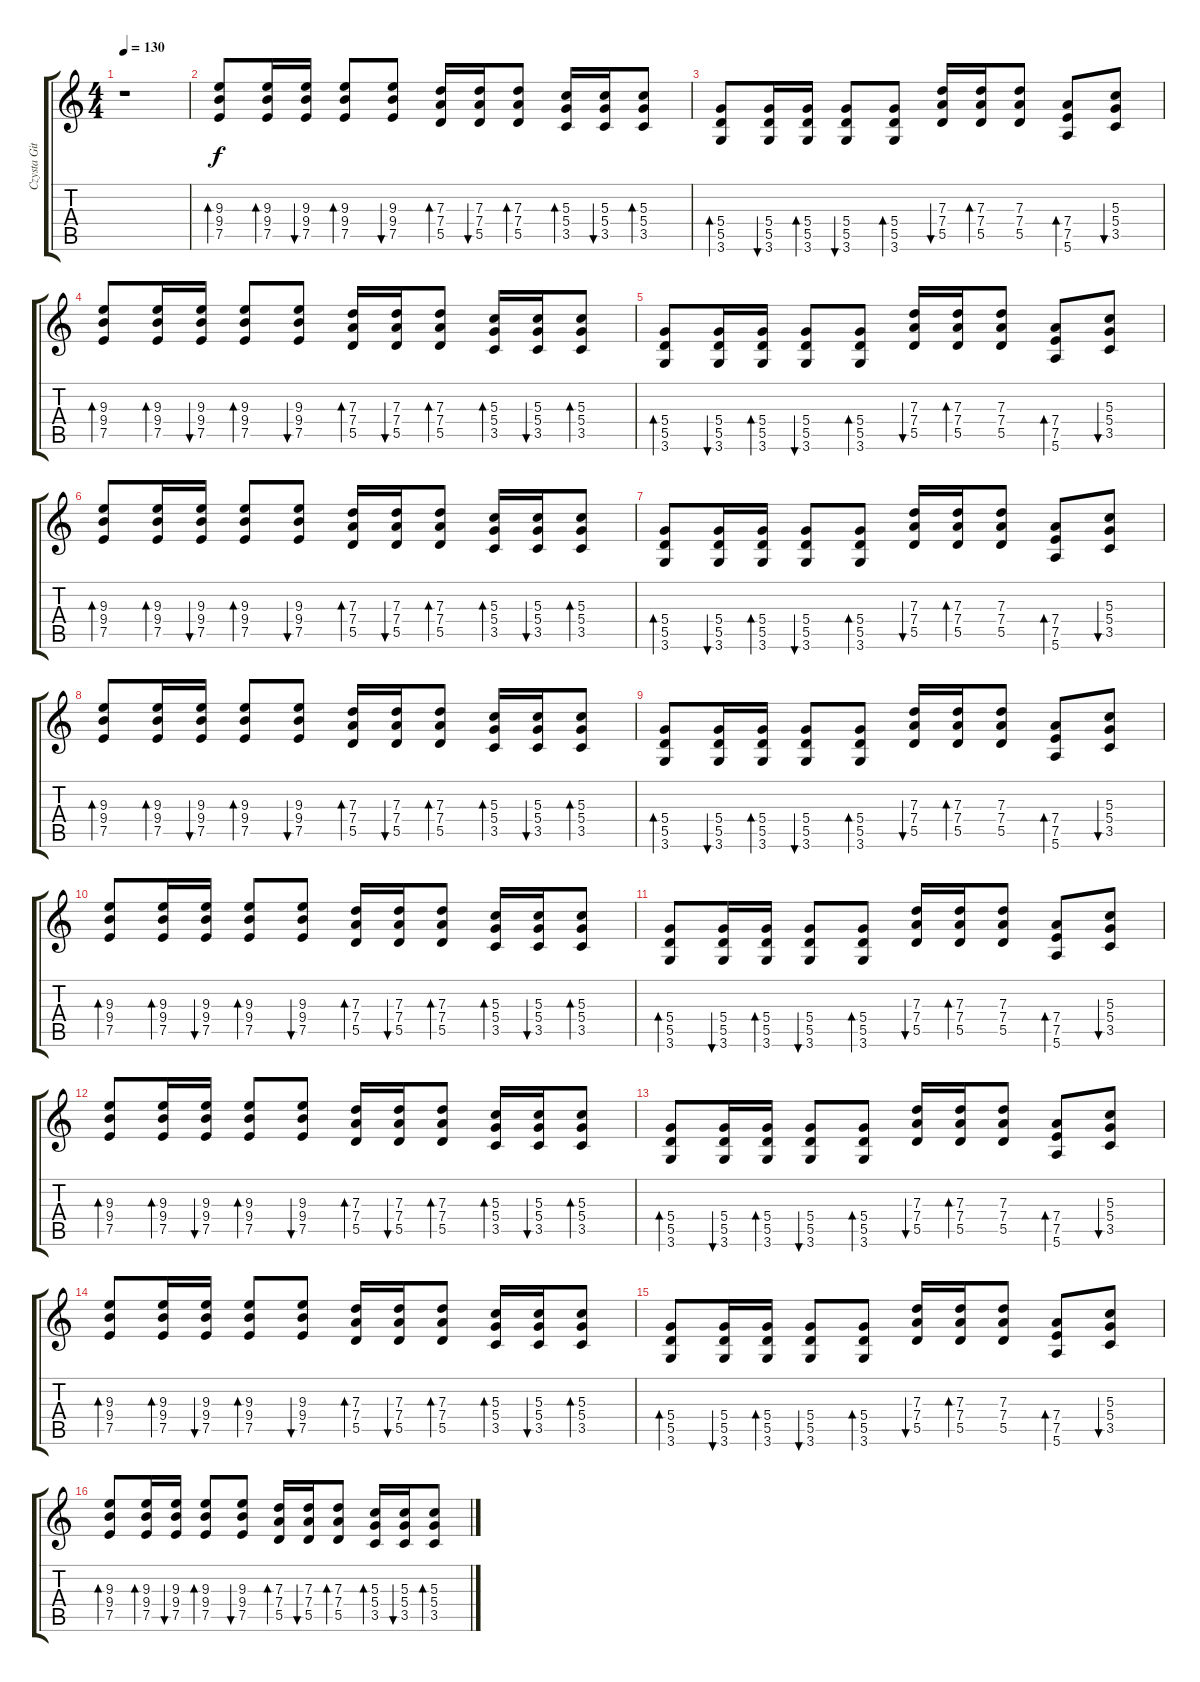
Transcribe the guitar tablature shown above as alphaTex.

\track ("Czysta Gitara 1" "Czysta Git") {instrument electricguitarclean}
\staff {score tabs}
\tuning (E4 B3 G3 D3 A2 E2) {hide}
\ts (4 4)
\tempo 130
\clef g2
\ks c
r.1{dy f} |
(9.3 9.4 7.5).8{bd 240} (9.3 9.4 7.5).16{bd 240} (9.3 9.4 7.5).16{bu 240} (9.3 9.4 7.5).8{bd 240} (9.3 9.4 7.5).8{bu 240} (7.3 7.4 5.5).16{bd 240} (7.3 7.4 5.5).16{bu 240} (7.3 7.4 5.5).8{bd 240} (5.3 5.4 3.5).16{bd 240} (5.3 5.4 3.5).16{bu 240} (5.3 5.4 3.5).8{bd 240} |
(5.4 5.5 3.6).8{bd 240} (5.4 5.5 3.6).16{bu 240} (5.4 5.5 3.6).16{bd 240} (5.4 5.5 3.6).8{bu 240} (5.4 5.5 3.6).8{bd 240} (7.3 7.4 5.5).16{bu 240} (7.3 7.4 5.5).16{bd 240} (7.3 7.4 5.5).8 (7.4 7.5 5.6).8{bd 240} (5.3 5.4 3.5).8{bu 240} |
(9.3 9.4 7.5).8{bd 240} (9.3 9.4 7.5).16{bd 240} (9.3 9.4 7.5).16{bu 240} (9.3 9.4 7.5).8{bd 240} (9.3 9.4 7.5).8{bu 240} (7.3 7.4 5.5).16{bd 240} (7.3 7.4 5.5).16{bu 240} (7.3 7.4 5.5).8{bd 240} (5.3 5.4 3.5).16{bd 240} (5.3 5.4 3.5).16{bu 240} (5.3 5.4 3.5).8{bd 240} |
(5.4 5.5 3.6).8{bd 240} (5.4 5.5 3.6).16{bu 240} (5.4 5.5 3.6).16{bd 240} (5.4 5.5 3.6).8{bu 240} (5.4 5.5 3.6).8{bd 240} (7.3 7.4 5.5).16{bu 240} (7.3 7.4 5.5).16{bd 240} (7.3 7.4 5.5).8 (7.4 7.5 5.6).8{bd 240} (5.3 5.4 3.5).8{bu 240} |
(9.3 9.4 7.5).8{bd 240} (9.3 9.4 7.5).16{bd 240} (9.3 9.4 7.5).16{bu 240} (9.3 9.4 7.5).8{bd 240} (9.3 9.4 7.5).8{bu 240} (7.3 7.4 5.5).16{bd 240} (7.3 7.4 5.5).16{bu 240} (7.3 7.4 5.5).8{bd 240} (5.3 5.4 3.5).16{bd 240} (5.3 5.4 3.5).16{bu 240} (5.3 5.4 3.5).8{bd 240} |
(5.4 5.5 3.6).8{bd 240} (5.4 5.5 3.6).16{bu 240} (5.4 5.5 3.6).16{bd 240} (5.4 5.5 3.6).8{bu 240} (5.4 5.5 3.6).8{bd 240} (7.3 7.4 5.5).16{bu 240} (7.3 7.4 5.5).16{bd 240} (7.3 7.4 5.5).8 (7.4 7.5 5.6).8{bd 240} (5.3 5.4 3.5).8{bu 240} |
(9.3 9.4 7.5).8{bd 240} (9.3 9.4 7.5).16{bd 240} (9.3 9.4 7.5).16{bu 240} (9.3 9.4 7.5).8{bd 240} (9.3 9.4 7.5).8{bu 240} (7.3 7.4 5.5).16{bd 240} (7.3 7.4 5.5).16{bu 240} (7.3 7.4 5.5).8{bd 240} (5.3 5.4 3.5).16{bd 240} (5.3 5.4 3.5).16{bu 240} (5.3 5.4 3.5).8{bd 240} |
(5.4 5.5 3.6).8{bd 240} (5.4 5.5 3.6).16{bu 240} (5.4 5.5 3.6).16{bd 240} (5.4 5.5 3.6).8{bu 240} (5.4 5.5 3.6).8{bd 240} (7.3 7.4 5.5).16{bu 240} (7.3 7.4 5.5).16{bd 240} (7.3 7.4 5.5).8 (7.4 7.5 5.6).8{bd 240} (5.3 5.4 3.5).8{bu 240} |
(9.3 9.4 7.5).8{bd 240} (9.3 9.4 7.5).16{bd 240} (9.3 9.4 7.5).16{bu 240} (9.3 9.4 7.5).8{bd 240} (9.3 9.4 7.5).8{bu 240} (7.3 7.4 5.5).16{bd 240} (7.3 7.4 5.5).16{bu 240} (7.3 7.4 5.5).8{bd 240} (5.3 5.4 3.5).16{bd 240} (5.3 5.4 3.5).16{bu 240} (5.3 5.4 3.5).8{bd 240} |
(5.4 5.5 3.6).8{bd 240} (5.4 5.5 3.6).16{bu 240} (5.4 5.5 3.6).16{bd 240} (5.4 5.5 3.6).8{bu 240} (5.4 5.5 3.6).8{bd 240} (7.3 7.4 5.5).16{bu 240} (7.3 7.4 5.5).16{bd 240} (7.3 7.4 5.5).8 (7.4 7.5 5.6).8{bd 240} (5.3 5.4 3.5).8{bu 240} |
(9.3 9.4 7.5).8{bd 240} (9.3 9.4 7.5).16{bd 240} (9.3 9.4 7.5).16{bu 240} (9.3 9.4 7.5).8{bd 240} (9.3 9.4 7.5).8{bu 240} (7.3 7.4 5.5).16{bd 240} (7.3 7.4 5.5).16{bu 240} (7.3 7.4 5.5).8{bd 240} (5.3 5.4 3.5).16{bd 240} (5.3 5.4 3.5).16{bu 240} (5.3 5.4 3.5).8{bd 240} |
(5.4 5.5 3.6).8{bd 240} (5.4 5.5 3.6).16{bu 240} (5.4 5.5 3.6).16{bd 240} (5.4 5.5 3.6).8{bu 240} (5.4 5.5 3.6).8{bd 240} (7.3 7.4 5.5).16{bu 240} (7.3 7.4 5.5).16{bd 240} (7.3 7.4 5.5).8 (7.4 7.5 5.6).8{bd 240} (5.3 5.4 3.5).8{bu 240} |
(9.3 9.4 7.5).8{bd 240} (9.3 9.4 7.5).16{bd 240} (9.3 9.4 7.5).16{bu 240} (9.3 9.4 7.5).8{bd 240} (9.3 9.4 7.5).8{bu 240} (7.3 7.4 5.5).16{bd 240} (7.3 7.4 5.5).16{bu 240} (7.3 7.4 5.5).8{bd 240} (5.3 5.4 3.5).16{bd 240} (5.3 5.4 3.5).16{bu 240} (5.3 5.4 3.5).8{bd 240} |
(5.4 5.5 3.6).8{bd 240} (5.4 5.5 3.6).16{bu 240} (5.4 5.5 3.6).16{bd 240} (5.4 5.5 3.6).8{bu 240} (5.4 5.5 3.6).8{bd 240} (7.3 7.4 5.5).16{bu 240} (7.3 7.4 5.5).16{bd 240} (7.3 7.4 5.5).8 (7.4 7.5 5.6).8{bd 240} (5.3 5.4 3.5).8{bu 240} |
(9.3 9.4 7.5).8{bd 240} (9.3 9.4 7.5).16{bd 240} (9.3 9.4 7.5).16{bu 240} (9.3 9.4 7.5).8{bd 240} (9.3 9.4 7.5).8{bu 240} (7.3 7.4 5.5).16{bd 240} (7.3 7.4 5.5).16{bu 240} (7.3 7.4 5.5).8{bd 240} (5.3 5.4 3.5).16{bd 240} (5.3 5.4 3.5).16{bu 240} (5.3 5.4 3.5).8{bd 240}
